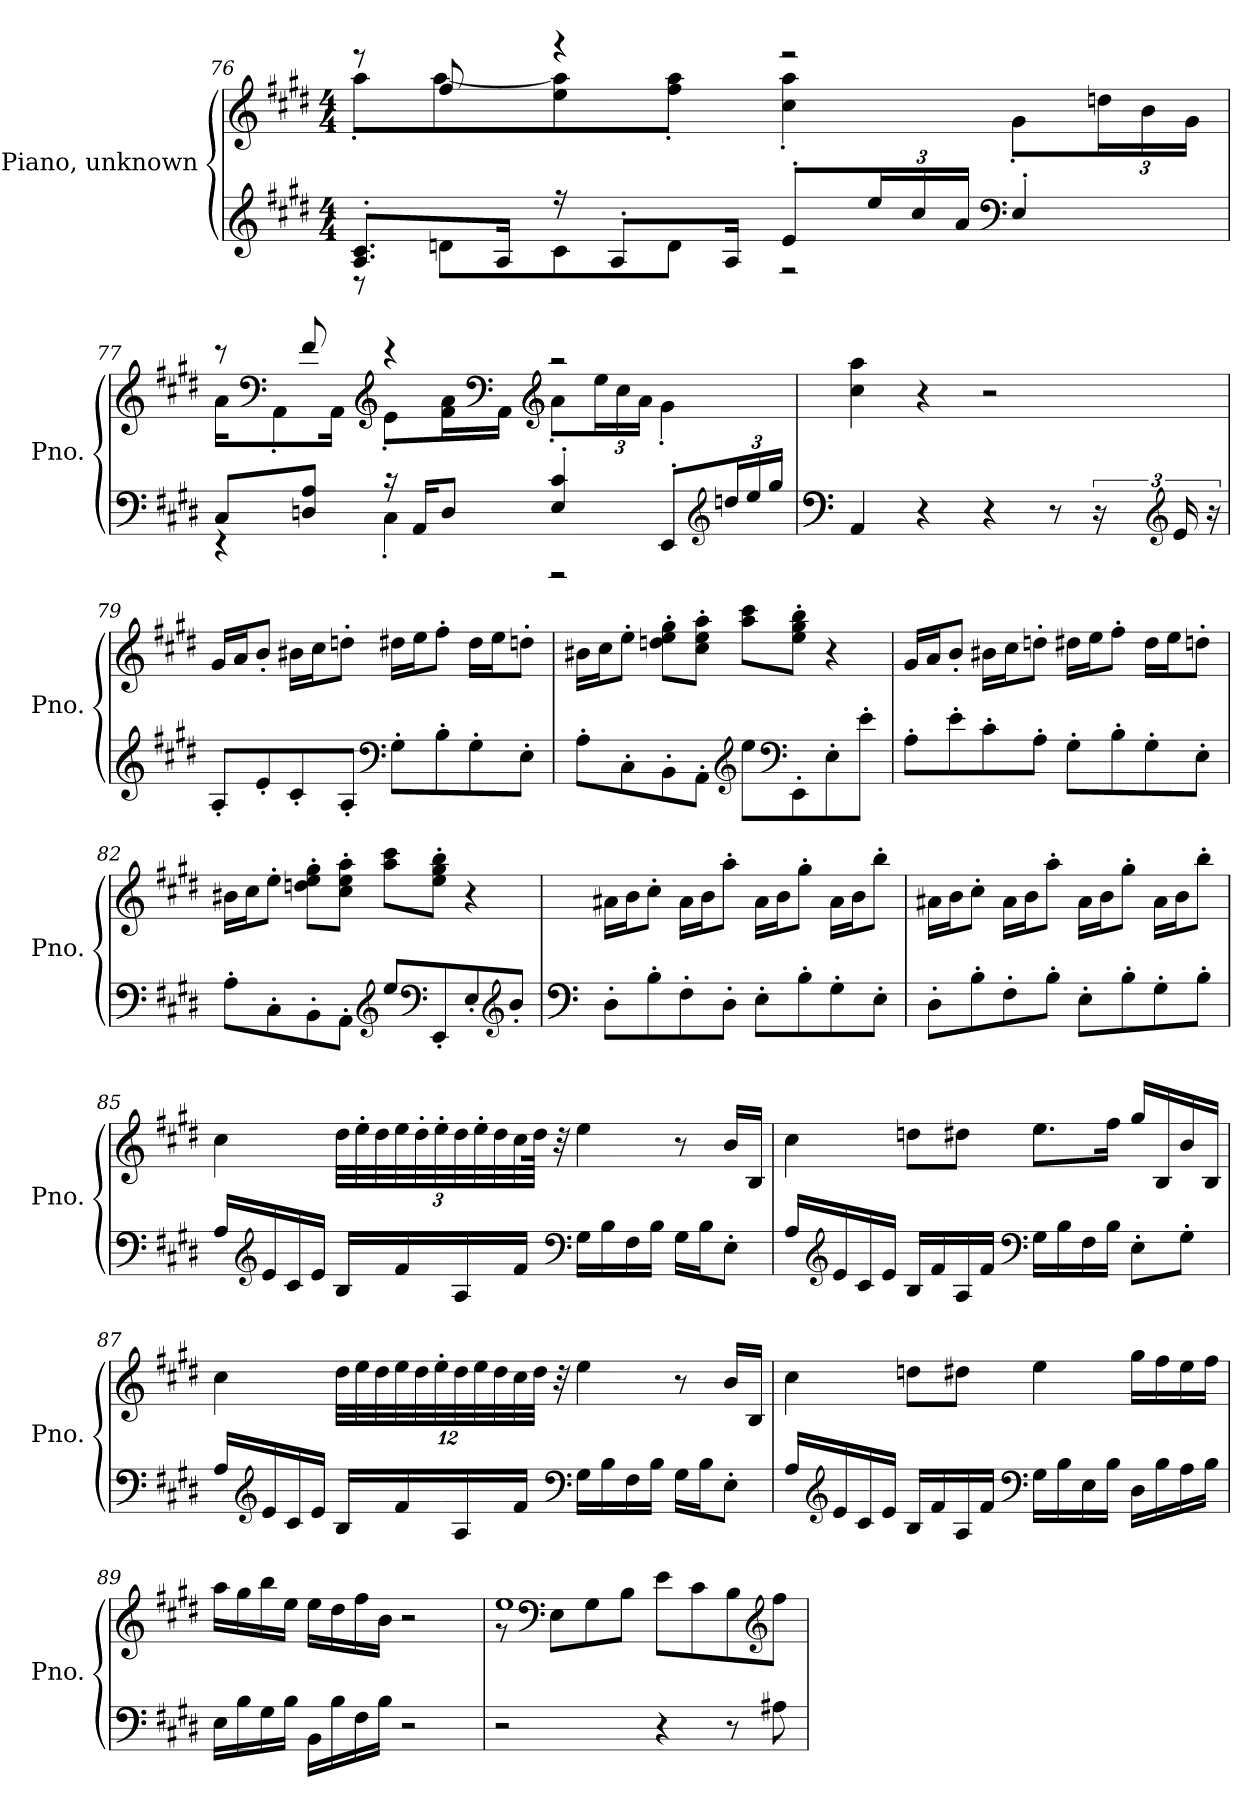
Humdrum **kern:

**kern	**kern
*part1	*part1
*staff2	*staff1
*I"Piano, unknown	*
*I'Pno.	*
!!LO:LB:g=z
*clefG2	*clefG2
*k[f#c#g#d#]	*k[f#c#g#d#]
*M4/4	*M4/4
=76	=76
*^	*^
8.A/' 8.c#/'L	8r	8r	8aa'\L
.	8dn\L	8ff#/	[8aa\
16A/Jk	.	.	.
16r	8c#\	4r	8ee\ 8aa\]
8A'/L	.	.	.
.	8d\J	.	8ff#\' 8aa\'J
16A/Jk	.	.	.
8e'/L	2r	2r	4cc#\' 4aa\'
*Xbrackettup	*	*	*
24ee/L	.	.	.
24cc#/	.	.	.
24a/JJ	.	.	.
*clefF4	*	*	*
4E'/	.	.	8g#'\L
*	*	*	*Xbrackettup
.	.	.	24ddn\L
.	.	.	24b\
.	.	.	24g#\JJ
=77	=77	=77	=77
8C#/L	4r	8r	16a\KL
*	*	*clefF4	*
.	.	.	8AA'\
8Dn/ 8A/J	.	8f#/	.
.	.	.	16AA\Jk
*	*	*clefG2	*
16r	4C#'\	4r	8e'\L
16AA/KL	.	.	.
8D/J	.	.	16f#\ 16a\L
*	*	*clefF4	*
.	.	.	16AA\JJ
*	*	*clefG2	*
4E/' 4c#/'	2r	2r	8a'\L
.	.	.	24ee\L
.	.	.	24cc#\
.	.	.	24a\JJ
8EE'/L	.	.	4g#'\
*clefG2	*	*	*
24ddn/L	.	.	.
24ee/	.	.	.
24gg#/JJ	.	.	.
*v	*v	*	*
*	*v	*v
!!LO:LB:g=z
=78	=78
*clefF4	*
4AA/	4cc#\ 4aa\
4r	4r
4r	2r
8r	.
*brackettup	*
24r	.
*clefG2	*
24e/	.
24r	.
=79	=79
8A'/L	16g#/LL
.	16a/J
8e'/	8b'/J
8c#'/	16b#X\LL
.	16cc#\J
8A'/J	8ddn'\J
*clefF4	*
8G#'\L	16dd#X\LL
.	16ee\J
8B'\	8ff#'\J
8G#'\	16dd#\LL
.	16ee\J
8E'\J	8ddn'\J
=80	=80
8A'\L	16b#X\LL
.	16cc#\J
8C#'\	8ee'\J
8BB'\	8ddn\' 8ee\' 8gg#\'L
8AA'\J	8cc#\' 8ee\' 8aa\'J
*clefG2	*
8ee\L	8aa\ 8ccc#\L
*clefF4	*
8EE'\	8ee\' 8gg#\' 8bb\'J
8E'\	4r
8e'\J	.
!!LO:LB:g=z
=81	=81
8A'\L	16g#/LL
.	16a/J
8e'\	8b'/J
8c#'\	16b#X\LL
.	16cc#\J
8A'\J	8ddn'\J
8G#'\L	16dd#X\LL
.	16ee\J
8B'\	8ff#'\J
8G#'\	16dd#\LL
.	16ee\J
8E'\J	8ddn'\J
=82	=82
8A'\L	16b#X\LL
.	16cc#\J
8C#'\	8ee'\J
8BB'\	8ddn\' 8ee\' 8gg#\'L
8AA'\J	8cc#\' 8ee\' 8aa\'J
*clefG2	*
8ee/L	8aa\ 8ccc#\L
*clefF4	*
8EE'/	8ee\' 8gg#\' 8bb\'J
8E'/	4r
*clefG2	*
8b'/J	.
=83	=83
*clefF4	*
8D#'\L	16a#X\LL
.	16b\J
8B'\	8cc#'\J
8F#'\	16a#\LL
.	16b\J
8D#'\J	8aa'\J
8E'\L	16a#\LL
.	16b\J
8B'\	8gg#'\J
8G#'\	16a#\LL
.	16b\J
8E'\J	8bb'\J
!!LO:LB:g=z
=84	=84
8D#'\L	16a#X\LL
.	16b\J
8B'\	8cc#'\J
8F#'\	16a#\LL
.	16b\J
8B'\J	8aa'\J
8E'\L	16a#\LL
.	16b\J
8B'\	8gg#'\J
8G#'\	16a#\LL
.	16b\J
8B'\J	8bb'\J
=85	=85
16A/LL	4cc#\
*clefG2	*
16e/	.
16c#/	.
16e/JJ	.
16B/LL	48dd#\LLL
.	48ee'\
.	48dd#\
16f#/	48ee\
.	48dd#'\
.	48ee'\
16A/	48dd#\
.	48ee'\
.	48dd#\
16f#/JJ	48cc#\
.	96dd#\JJJk
.	32r
*clefF4	*
16G#\LL	4ee\
16B\	.
16F#\	.
16B\JJ	.
16G#\LL	8r
16B\J	.
8E'\J	16b/LL
.	16B/JJ
!!LO:LB:g=z
=86	=86
16A/LL	4cc#\
*clefG2	*
16e/	.
16c#/	.
16e/JJ	.
16B/LL	8ddn\L
16f#/	.
16A/	8dd#X\J
16f#/JJ	.
*clefF4	*
16G#\LL	8.ee\L
16B\	.
16F#\	.
16B\JJ	16ff#\Jk
8E'\L	16gg#/LL
.	16B/
8G#'\J	16b/
.	16B/JJ
=87	=87
16A/LL	4cc#\
*clefG2	*
16e/	.
16c#/	.
16e/JJ	.
16B/LL	48dd#\LLL
.	48ee\
.	48dd#\
16f#/	48ee\
.	48dd#\
.	48ee'\
16A/	48dd#\
.	48ee\
.	48dd#\
*	*brackettup
16f#/JJ	48cc#\
.	48dd#\JJJ
.	48r
*clefF4	*
16G#\LL	4ee\
16B\	.
16F#\	.
16B\JJ	.
16G#\LL	8r
16B\J	.
8E'\J	16b/LL
.	16B/JJ
!!LO:PB:g=z
=88	=88
16A/LL	4cc#\
*clefG2	*
16e/	.
16c#/	.
16e/JJ	.
16B/LL	8ddn\L
16f#/	.
16A/	8dd#X\J
16f#/JJ	.
*clefF4	*
16G#\LL	4ee\
16B\	.
16E\	.
16B\JJ	.
16D#\LL	16gg#\LL
16B\	16ff#\
16A\	16ee\
16B\JJ	16ff#\JJ
=89	=89
16E\LL	16aa\LL
16B\	16gg#\
16G#\	16bb\
16B\JJ	16ee\JJ
16BB\LL	16ee\LL
16B\	16dd#\
16F#\	16ff#\
16B\JJ	16b\JJ
2r	2r
=90	=90
*	*^
2r	1ee	8r
*	*clefF4	*
.	.	8E\L
.	.	8G#\
.	.	8B\J
4r	.	8e\L
.	.	8c#\
8r	.	8B\
*	*clefG2	*
8A#X\	.	8ff#\J
*	*v	*v
=	=
*-	*-
